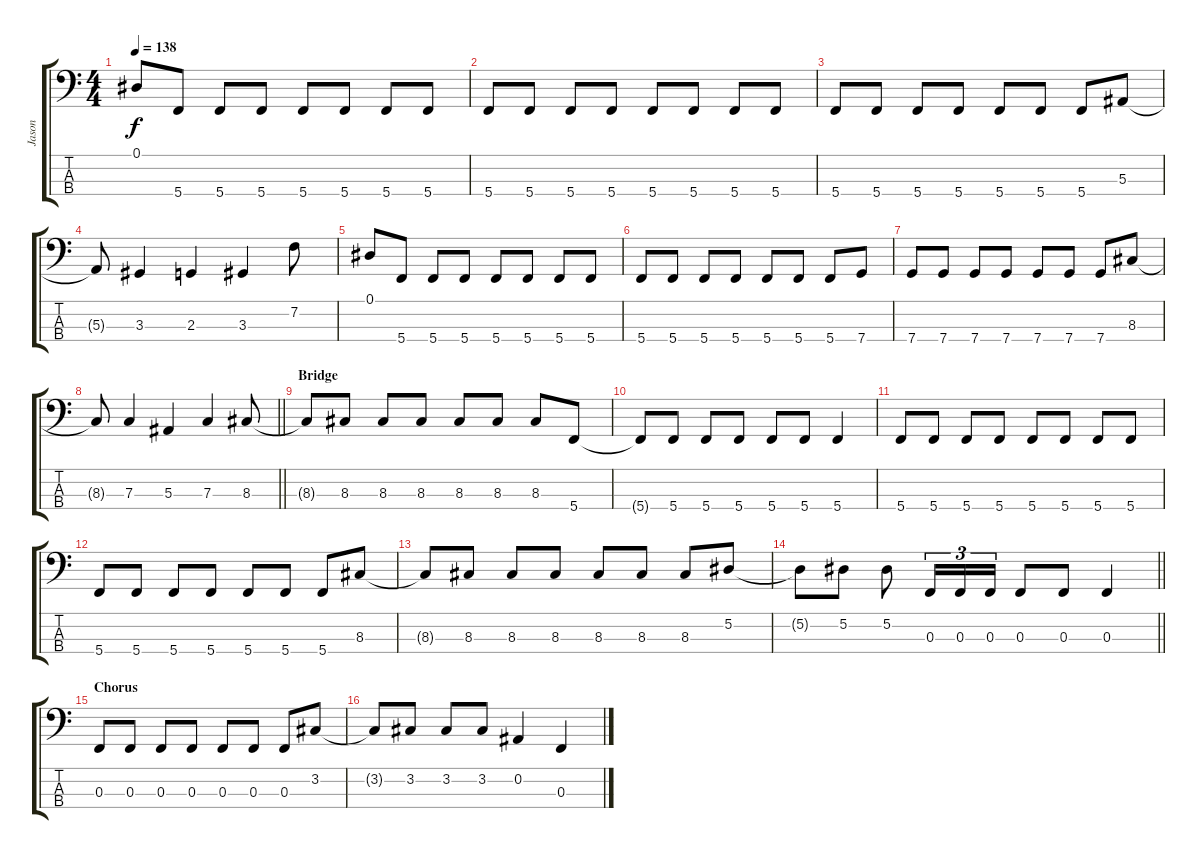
\track ("Jason" "Jason") {instrument electricbasspick}
\staff {score tabs}
\tuning (Eb2 Bb1 F1 C1) {hide}
\ts (4 4)
\tempo 138
\clef f4
\ks c
0.1.8{dy f} 5.4.8 5.4.8 5.4.8 5.4.8 5.4.8 5.4.8 5.4.8 |
5.4.8 5.4.8 5.4.8 5.4.8 5.4.8 5.4.8 5.4.8 5.4.8 |
5.4.8 5.4.8 5.4.8 5.4.8 5.4.8 5.4.8 5.4.8 5.3.8 |
5.3{t}.8 3.3.4 2.3.4 3.3.4 7.2.8 |
0.1.8 5.4.8 5.4.8 5.4.8 5.4.8 5.4.8 5.4.8 5.4.8 |
5.4.8 5.4.8 5.4.8 5.4.8 5.4.8 5.4.8 5.4.8 7.4.8 |
7.4.8 7.4.8 7.4.8 7.4.8 7.4.8 7.4.8 7.4.8 8.3.8 |
\barLineRight lightlight
8.3{t}.8 7.3.4 5.3.4 7.3.4 8.3.8 |
\section ("" "Bridge")
8.3{t}.8 8.3.8 8.3.8 8.3.8 8.3.8 8.3.8 8.3.8 5.4.8 |
5.4{t}.8 5.4.8 5.4.8 5.4.8 5.4.8 5.4.8 5.4.4 |
5.4.8 5.4.8 5.4.8 5.4.8 5.4.8 5.4.8 5.4.8 5.4.8 |
5.4.8 5.4.8 5.4.8 5.4.8 5.4.8 5.4.8 5.4.8 8.3.8 |
8.3{t}.8 8.3.8 8.3.8 8.3.8 8.3.8 8.3.8 8.3.8 5.2.8 |
\barLineRight lightlight
5.2{t}.8 5.2.8 5.2.8 0.3.16{tu (3 2)} 0.3.16{tu (3 2)} 0.3.16{tu (3 2)} 0.3.8 0.3.8 0.3.4 |
\section ("" "Chorus")
0.3.8 0.3.8 0.3.8 0.3.8 0.3.8 0.3.8 0.3.8 3.2.8 |
3.2{t}.8 3.2.8 3.2.8 3.2.8 0.2.4 0.3.4
